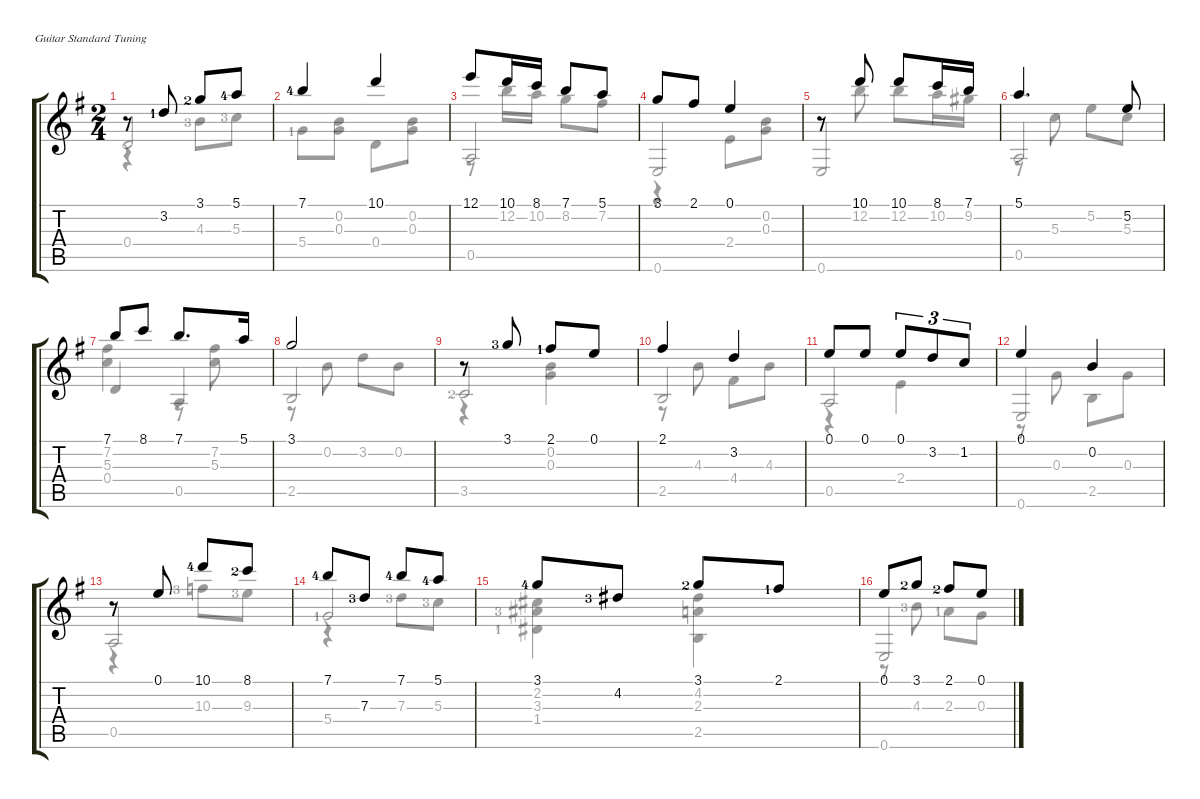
\defaultSystemsLayout 4
\hideDynamics
\singleTrackTrackNamePolicy hidden
\multiTrackTrackNamePolicy hidden
\firstSystemTrackNameMode fullname
\firstSystemTrackNameOrientation horizontal
\otherSystemsTrackNameOrientation horizontal
\track ("Nylon Guitar" "Nylon Guit") {instrument acousticguitarnylon}
\staff {score tabs}
\tuning (E4 B3 G3 D3 A2 E2)
\voice
\ts (2 4)
\tempo (65 hide)
\clef g2
\scale
0.32872
\ks g
r.8{dy mf instrument acousticguitarnylon} 3.2{lf 2}.8 3.1{lf 3}.8 5.1{lf 5}.8 |
\scale
0.193772 7.1{lf 5}.4 10.1.4 |
\scale
0.283737 12.1.8 10.1.16 8.1.16 7.1.8 5.1.8 |
\scale
0.193772 3.1.8 2.1.8 0.1.4 |
\scale
0.25 r.8 10.1.8 10.1.8 8.1.16 7.1.16 |
\scale
0.25 5.1.4{d} 5.2.8 |
\scale
0.25 7.1.8 8.1.8 7.1.8{d} 5.1.16 |
\scale
0.25 3.1.2 |
\scale
0.25 r.8 3.1{lf 4}.8 2.1{lf 2}.8 0.1.8 |
\scale
0.25 2.1.4 3.2.4 |
\scale
0.25 0.1.8 0.1.8 0.1.8{tu (3 2)} 3.2.8{tu (3 2)} 1.2.8{tu (3 2)} |
\scale
0.25 0.1.4 0.2.4 |
\scale
0.25 r.8 0.1.8 10.1{lf 5}.8 8.1{lf 3}.8 |
\scale
0.25 7.1{lf 5}.8 7.3{lf 4}.8 7.1{lf 5}.8 5.1{lf 5}.8 |
\scale
0.25 3.1{lf 5}.8 4.2{lf 4}.8 3.1{lf 3}.8 2.1{lf 2}.8 |
\scale
0.25 0.1.8 3.1{lf 3}.8 2.1{lf 3}.8 0.1.8
\voice
\clef g2
\ottava regular
\simile none
\scale
0.32872
\ks g
0.4.2{dy mf beam invert} |
\scale
0.193772 |
\scale
0.283737 0.5.2{beam invert} |
\scale
0.193772 0.6.2{beam invert} |
\scale
0.25 0.6.2{beam invert} |
\scale
0.25 0.5.2{beam invert} |
\scale
0.25 0.4.4{beam invert} 0.5.4{beam invert} |
\scale
0.25 2.5.2{beam invert} |
\scale
0.25 3.5{lf 3}.2{beam invert} |
\scale
0.25 2.5.2{beam invert} |
\scale
0.25 0.5.2{beam invert} |
\scale
0.25 0.6.2{beam invert} |
\scale
0.25 0.5.2{beam invert} |
\scale
0.25 5.4{lf 2}.2{beam invert} |
\scale
0.25 |
\scale
0.25 0.6.2{beam invert}
\voice
\clef g2
\ottava regular
\simile none
\scale
0.32872
\ks g
r.4{dy mf} 4.3{lf 4}.8 5.3{lf 4}.8 |
\scale
0.193772 5.4{lf 2}.8 (0.3 0.2).8 0.4.8 (0.3 0.2).8 |
\scale
0.283737 r.8 12.2.16 10.2.16 8.2.8 7.2.8 |
\scale
0.193772 r.4 2.4.8 (0.3 0.2).8 |
\scale
0.25 r.8 12.2.8 12.2.8 10.2.16 9.2.16 |
\scale
0.25 r.8 5.3.8 5.2.8 5.3.8 |
\scale
0.25 (7.2 5.3).4 r.8 (7.2 5.3).8 |
\scale
0.25 r.8 0.2.8 3.2.8 0.2.8 |
\scale
0.25 r.4 (0.2 0.3).4 |
\scale
0.25 r.8 4.3.8 4.4.8 4.3.8 |
\scale
0.25 r.4 2.4.4 |
\scale
0.25 r.8 0.3.8 2.5.8 0.3.8 |
\scale
0.25 r.4 10.3{lf 4}.8 9.3{lf 4}.8 |
\scale
0.25 r.4 7.3{lf 4}.8 5.3{lf 4}.8 |
\scale
0.25 (2.2 3.3{lf 4} 1.4{lf 2}).4 (4.2 2.3 2.5).4 |
\scale
0.25 r.8 4.3{lf 4}.8 2.3{lf 2}.8 0.3.8
